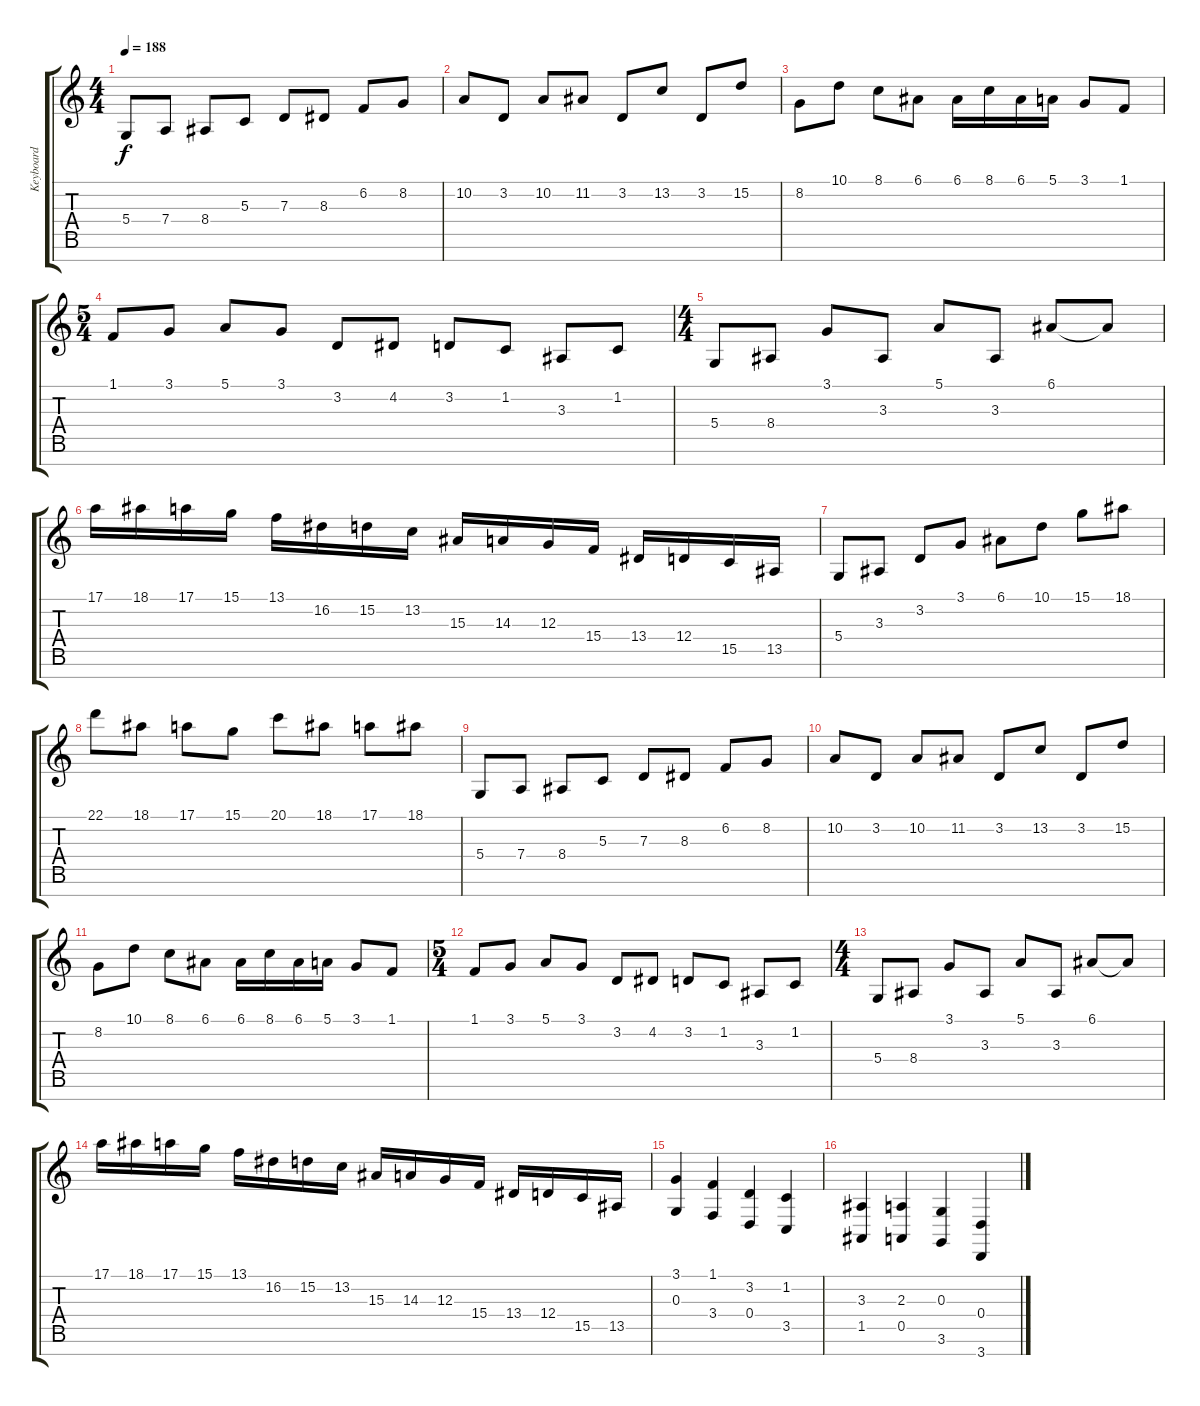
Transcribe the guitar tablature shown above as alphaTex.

\track ("Keyboard" "Keyboard") {instrument brightacousticpiano}
\staff {score tabs}
\tuning (E4 B3 G3 D3 A2 E2 B1) {hide}
\ts (4 4)
\tempo 188
\clef g2
\ks c
5.4.8{dy f} 7.4.8 8.4.8 5.3.8 7.3.8 8.3.8 6.2.8 8.2.8 |
10.2.8 3.2.8 10.2.8 11.2.8 3.2.8 13.2.8 3.2.8 15.2.8 |
8.2.8 10.1.8 8.1.8 6.1.8 6.1.16 8.1.16 6.1.16 5.1.16 3.1.8 1.1.8 |
\ts (5 4)
1.1.8 3.1.8 5.1.8 3.1.8 3.2.8 4.2.8 3.2.8 1.2.8 3.3.8 1.2.8 |
\ts (4 4)
5.4.8 8.4.8 3.1.8 3.3.8 5.1.8 3.3.8 6.1.8 6.1{t}.8 |
17.1.16 18.1.16 17.1.16 15.1.16 13.1.16 16.2.16 15.2.16 13.2.16 15.3.16 14.3.16 12.3.16 15.4.16 13.4.16 12.4.16 15.5.16 13.5.16 |
5.4.8 3.3.8 3.2.8 3.1.8 6.1.8 10.1.8 15.1.8 18.1.8 |
22.1.8 18.1.8 17.1.8 15.1.8 20.1.8 18.1.8 17.1.8 18.1.8 |
5.4.8 7.4.8 8.4.8 5.3.8 7.3.8 8.3.8 6.2.8 8.2.8 |
10.2.8 3.2.8 10.2.8 11.2.8 3.2.8 13.2.8 3.2.8 15.2.8 |
8.2.8 10.1.8 8.1.8 6.1.8 6.1.16 8.1.16 6.1.16 5.1.16 3.1.8 1.1.8 |
\ts (5 4)
1.1.8 3.1.8 5.1.8 3.1.8 3.2.8 4.2.8 3.2.8 1.2.8 3.3.8 1.2.8 |
\ts (4 4)
5.4.8 8.4.8 3.1.8 3.3.8 5.1.8 3.3.8 6.1.8 6.1{t}.8 |
17.1.16 18.1.16 17.1.16 15.1.16 13.1.16 16.2.16 15.2.16 13.2.16 15.3.16 14.3.16 12.3.16 15.4.16 13.4.16 12.4.16 15.5.16 13.5.16 |
(3.1 0.3).4 (1.1 3.4).4 (3.2 0.4).4 (1.2 3.5).4 |
(3.3 1.5).4 (2.3 0.5).4 (0.3 3.6).4 (0.4 3.7).4
